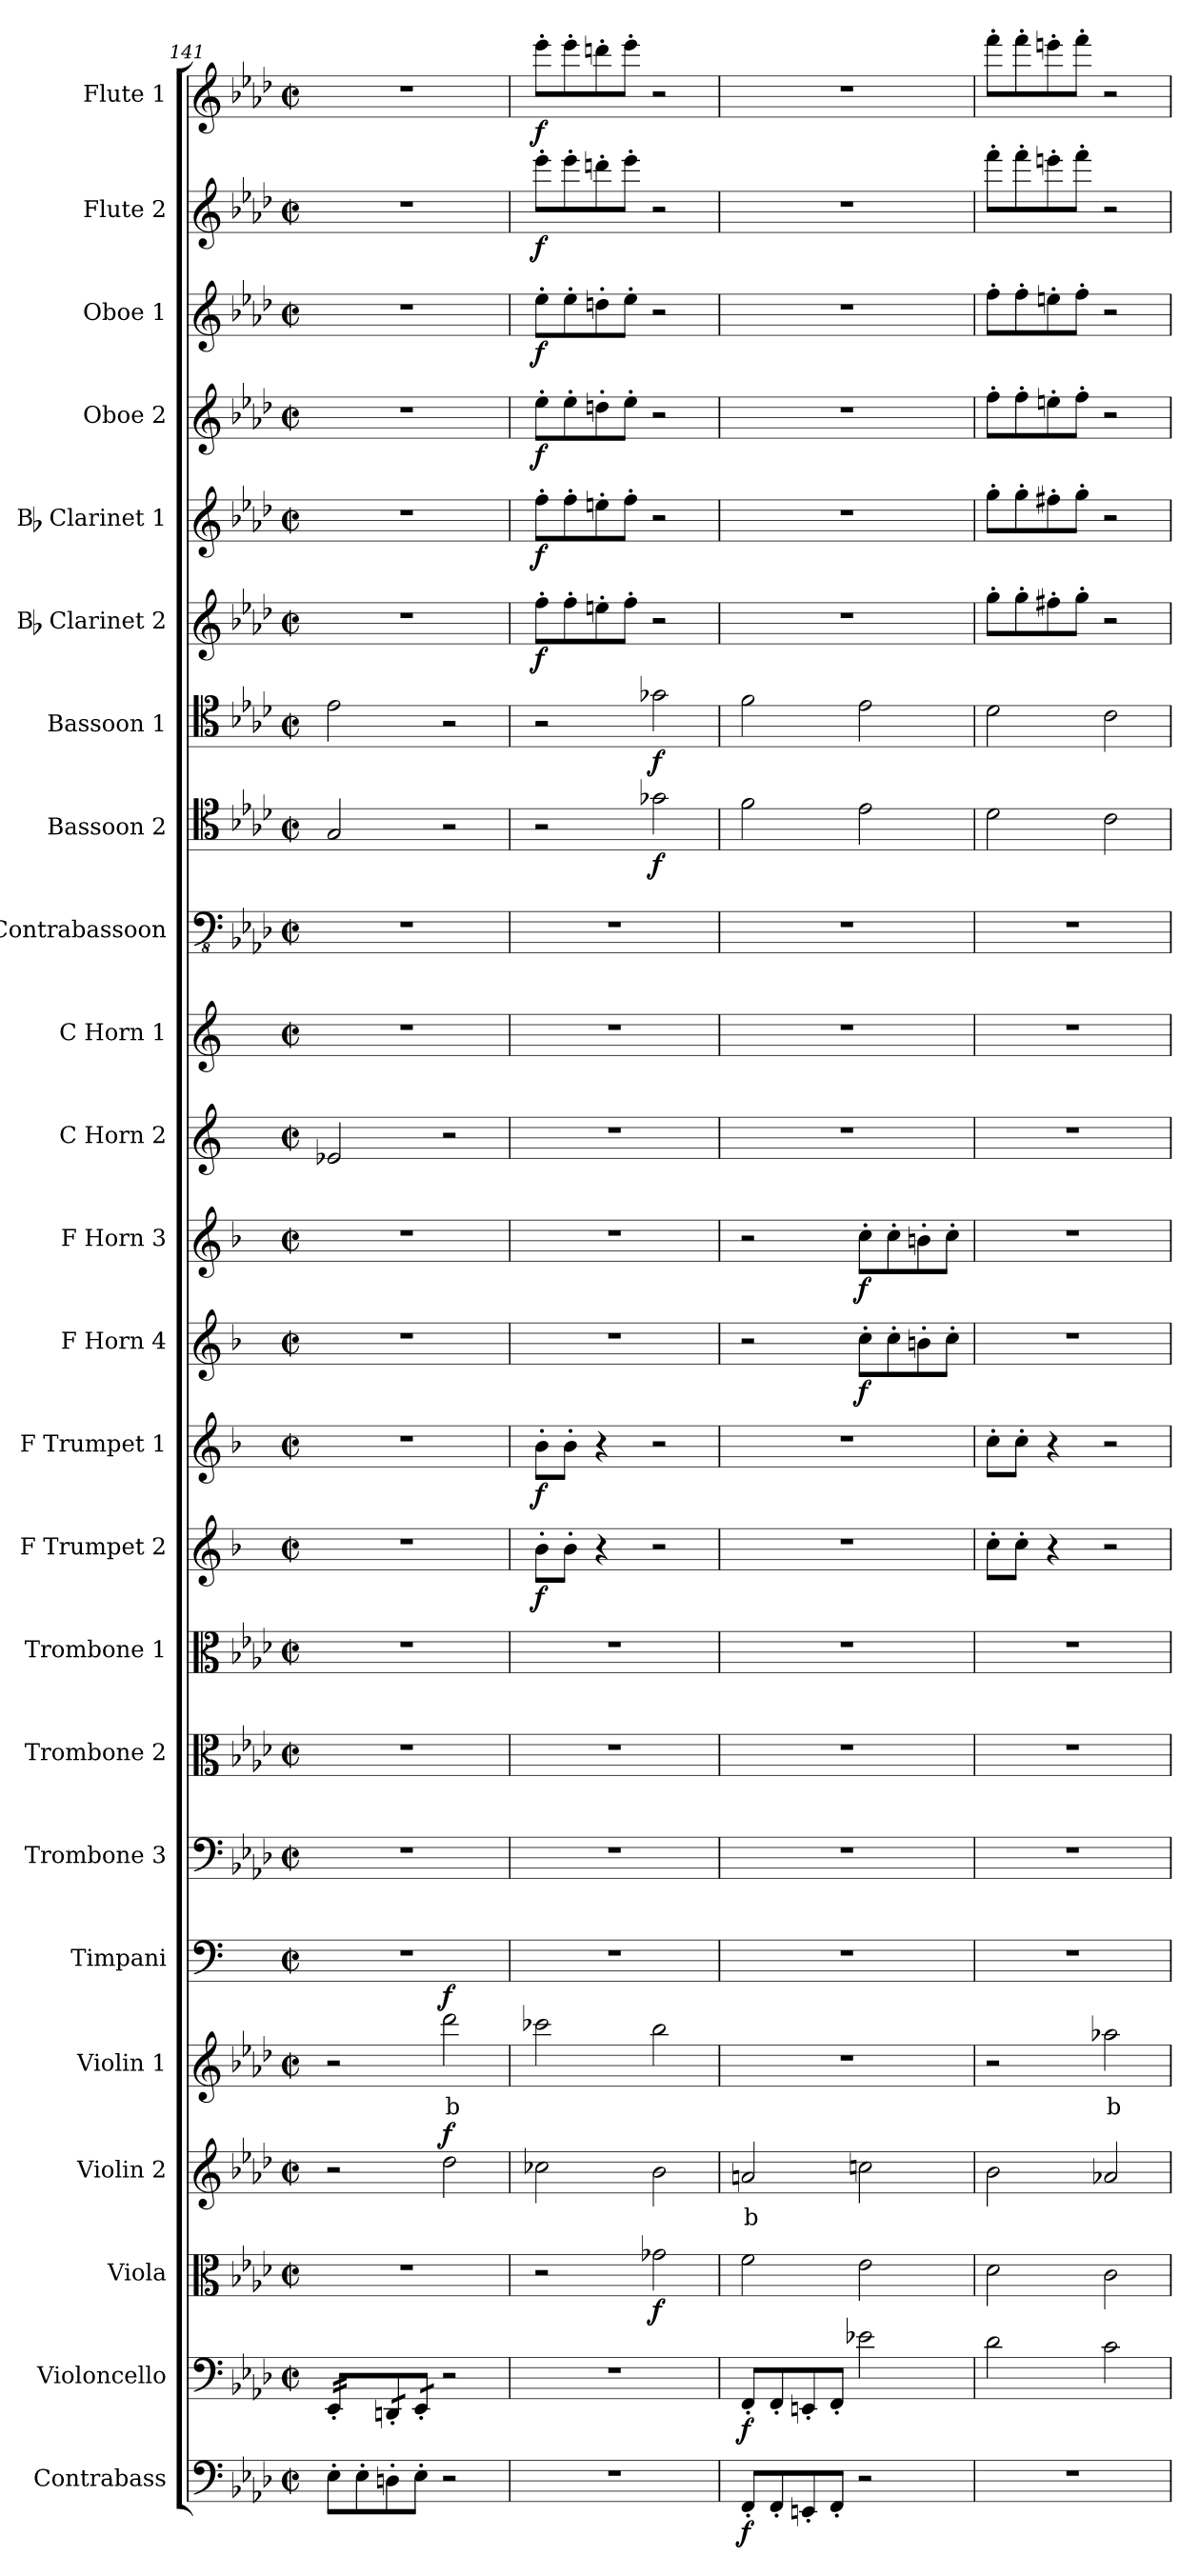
**kern	**dynam	**kern	**dynam	**kern	**dynam	**kern	**text	**dynam	**kern	**text	**dynam	**kern	**kern	**kern	**kern	**kern	**dynam	**kern	**dynam	**kern	**dynam	**kern	**dynam	**kern	**kern	**kern	**kern	**dynam	**kern	**dynam	**kern	**dynam	**kern	**dynam	**kern	**dynam	**kern	**dynam	**kern	**dynam	**kern	**dynam
*part24	*part24	*part23	*part23	*part22	*part22	*part21	*part21	*part21	*part20	*part20	*part20	*part19	*part18	*part17	*part16	*part15	*part15	*part14	*part14	*part13	*part13	*part12	*part12	*part11	*part10	*part9	*part8	*part8	*part7	*part7	*part6	*part6	*part5	*part5	*part4	*part4	*part3	*part3	*part2	*part2	*part1	*part1
*staff24	*staff24	*staff23	*staff23	*staff22	*staff22	*staff21	*staff21	*staff21	*staff20	*staff20	*staff20	*staff19	*staff18	*staff17	*staff16	*staff15	*staff15	*staff14	*staff14	*staff13	*staff13	*staff12	*staff12	*staff11	*staff10	*staff9	*staff8	*staff8	*staff7	*staff7	*staff6	*staff6	*staff5	*staff5	*staff4	*staff4	*staff3	*staff3	*staff2	*staff2	*staff1	*staff1
*I"Contrabass	*	*I"Violoncello	*	*I"Viola	*	*I"Violin 2	*	*	*I"Violin 1	*	*	*I"Timpani	*I"Trombone 3	*I"Trombone 2	*I"Trombone 1	*I"F Trumpet 2	*	*I"F Trumpet 1	*	*I"F Horn 4	*	*I"F Horn 3	*	*I"C Horn 2	*I"C Horn 1	*I"Contrabassoon	*I"Bassoon 2	*	*I"Bassoon 1	*	*I"Bb Clarinet 2	*	*I"Bb Clarinet 1	*	*I"Oboe 2	*	*I"Oboe 1	*	*I"Flute 2	*	*I"Flute 1	*
*I'Cb	*	*I'Vc	*	*I'Vla	*	*I'Vln 2	*	*	*I'Vln 1	*	*	*I'Timp	*I'Trb 3	*I'Trb 2	*I'Trb 1	*I'Tpt 2	*	*I'Tpt 1	*	*I'Hn 4	*	*I'Hn 3	*	*I'Hn 2	*I'Hn 1	*I'C Bsn	*I'Bsn 2	*	*I'Bsn 1	*	*I'Cl 2	*	*I'Cl 1	*	*I'Ob 2	*	*I'Ob 1	*	*I'Fl 2	*	*I'Fl 1	*
*clefF4	*	*clefF4	*	*clefC3	*	*clefG2	*	*	*clefG2	*	*	*clefF4	*clefF4	*clefC3	*clefC3	*clefG2	*	*clefG2	*	*clefG2	*	*clefG2	*	*clefG2	*clefG2	*clefFv4	*clefC4	*	*clefC4	*	*clefG2	*	*clefG2	*	*clefG2	*	*clefG2	*	*clefG2	*	*clefG2	*
*ITrd7c12	*	*	*	*	*	*	*	*	*	*	*	*	*	*	*	*ITrd-3c-5	*	*ITrd-3c-5	*	*ITrd4c7	*	*ITrd4c7	*	*ITrd7c12	*ITrd7c12	*	*	*	*	*	*ITrd1c2	*	*ITrd1c2	*	*	*	*	*	*	*	*	*
*k[b-e-a-d-]	*	*k[b-e-a-d-]	*	*k[b-e-a-d-]	*	*k[b-e-a-d-]	*	*	*k[b-e-a-d-]	*	*	*k[]	*k[b-e-a-d-]	*k[b-e-a-d-]	*k[b-e-a-d-]	*k[b-e-]	*	*k[b-e-]	*	*k[b-e-]	*	*k[b-e-]	*	*k[]	*k[]	*k[b-e-a-d-]	*k[b-e-a-d-]	*	*k[b-e-a-d-]	*	*k[b-e-a-d-g-c-]	*	*k[b-e-a-d-g-c-]	*	*k[b-e-a-d-]	*	*k[b-e-a-d-]	*	*k[b-e-a-d-]	*	*k[b-e-a-d-]	*
*M4/4	*	*M4/4	*	*M4/4	*	*M4/4	*	*	*M4/4	*	*	*M4/4	*M4/4	*M4/4	*M4/4	*M4/4	*	*M4/4	*	*M4/4	*	*M4/4	*	*M4/4	*M4/4	*M4/4	*M4/4	*	*M4/4	*	*M4/4	*	*M4/4	*	*M4/4	*	*M4/4	*	*M4/4	*	*M4/4	*
*met(c|)	*	*met(c|)	*	*met(c|)	*	*met(c|)	*	*	*met(c|)	*	*	*met(c|)	*met(c|)	*met(c|)	*met(c|)	*met(c|)	*	*met(c|)	*	*met(c|)	*	*met(c|)	*	*met(c|)	*met(c|)	*met(c|)	*met(c|)	*	*met(c|)	*	*met(c|)	*	*met(c|)	*	*met(c|)	*	*met(c|)	*	*met(c|)	*	*met(c|)	*
=141	=141	=141	=141	=141	=141	=141	=141	=141	=141	=141	=141	=141	=141	=141	=141	=141	=141	=141	=141	=141	=141	=141	=141	=141	=141	=141	=141	=141	=141	=141	=141	=141	=141	=141	=141	=141	=141	=141	=141	=141	=141	=141
*	*	*tremolo	*	*	*	*	*	*	*	*	*	*	*	*	*	*	*	*	*	*	*	*	*	*	*	*	*	*	*	*	*	*	*	*	*	*	*	*	*	*	*	*
8EE-'\L	.	16EE-'/LL	.	1r	.	2r	.	.	2r	.	.	1r	1r	1r	1r	1r	.	1r	.	1r	.	1r	.	2E-X/	1r	1r	2G/	.	2e-\	.	1r	.	1r	.	1r	.	1r	.	1r	.	1r	.
.	.	16EE-'/	.	.	.	.	.	.	.	.	.	.	.	.	.	.	.	.	.	.	.	.	.	.	.	.	.	.	.	.	.	.	.	.	.	.	.	.	.	.	.	.
8EE-'\	.	16EE-'/	.	.	.	.	.	.	.	.	.	.	.	.	.	.	.	.	.	.	.	.	.	.	.	.	.	.	.	.	.	.	.	.	.	.	.	.	.	.	.	.
.	.	16EE-'/	.	.	.	.	.	.	.	.	.	.	.	.	.	.	.	.	.	.	.	.	.	.	.	.	.	.	.	.	.	.	.	.	.	.	.	.	.	.	.	.
8DDn'\	.	16DDn'/	.	.	.	.	.	.	.	.	.	.	.	.	.	.	.	.	.	.	.	.	.	.	.	.	.	.	.	.	.	.	.	.	.	.	.	.	.	.	.	.
.	.	16DDn'/	.	.	.	.	.	.	.	.	.	.	.	.	.	.	.	.	.	.	.	.	.	.	.	.	.	.	.	.	.	.	.	.	.	.	.	.	.	.	.	.
8EE-'\J	.	16EE-'/	.	.	.	.	.	.	.	.	.	.	.	.	.	.	.	.	.	.	.	.	.	.	.	.	.	.	.	.	.	.	.	.	.	.	.	.	.	.	.	.
.	.	16EE-'/JJ	.	.	.	.	.	.	.	.	.	.	.	.	.	.	.	.	.	.	.	.	.	.	.	.	.	.	.	.	.	.	.	.	.	.	.	.	.	.	.	.
*	*	*Xtremolo	*	*	*	*	*	*	*	*	*	*	*	*	*	*	*	*	*	*	*	*	*	*	*	*	*	*	*	*	*	*	*	*	*	*	*	*	*	*	*	*
!	!	!	!	!	!	!	!	!LO:DY:b	!	!LO:LY:b:color=#FF0000	!LO:DY:b	!	!	!	!	!	!	!	!	!	!	!	!	!	!	!	!	!	!	!	!	!	!	!	!	!	!	!	!	!	!	!
2r	.	2r	.	.	.	2dd-\	.	f	2ddd-\	b	f	.	.	.	.	.	.	.	.	.	.	.	.	2r	.	.	2r	.	2r	.	.	.	.	.	.	.	.	.	.	.	.	.
=142	=142	=142	=142	=142	=142	=142	=142	=142	=142	=142	=142	=142	=142	=142	=142	=142	=142	=142	=142	=142	=142	=142	=142	=142	=142	=142	=142	=142	=142	=142	=142	=142	=142	=142	=142	=142	=142	=142	=142	=142	=142	=142
!	!	!	!	!	!	!	!	!	!	!	!	!	!	!	!	!	!LO:DY:b	!	!LO:DY:b	!	!	!	!	!	!	!	!	!	!	!	!	!LO:DY:b	!	!LO:DY:b	!	!LO:DY:b	!	!LO:DY:b	!	!LO:DY:b	!	!LO:DY:b
1r	.	1r	.	2r	.	2cc-X\	.	.	2ccc-X\	.	.	1r	1r	1r	1r	8ee-'\L	f	8ee-'\L	f	1r	.	1r	.	1r	1r	1r	2r	.	2r	.	8ee-'\L	f	8ee-'\L	f	8ee-'\L	f	8ee-'\L	f	8eee-'\L	f	8eee-'\L	f
.	.	.	.	.	.	.	.	.	.	.	.	.	.	.	.	8ee-'\J	.	8ee-'\J	.	.	.	.	.	.	.	.	.	.	.	.	8ee-'\	.	8ee-'\	.	8ee-'\	.	8ee-'\	.	8eee-'\	.	8eee-'\	.
.	.	.	.	.	.	.	.	.	.	.	.	.	.	.	.	4r	.	4r	.	.	.	.	.	.	.	.	.	.	.	.	8ddn'\	.	8ddn'\	.	8ddn'\	.	8ddn'\	.	8dddn'\	.	8dddn'\	.
.	.	.	.	.	.	.	.	.	.	.	.	.	.	.	.	.	.	.	.	.	.	.	.	.	.	.	.	.	.	.	8ee-'\J	.	8ee-'\J	.	8ee-'\J	.	8ee-'\J	.	8eee-'\J	.	8eee-'\J	.
!	!	!	!	!	!LO:DY:b	!	!	!	!	!	!	!	!	!	!	!	!	!	!	!	!	!	!	!	!	!	!	!LO:DY:b	!	!LO:DY:b	!	!	!	!	!	!	!	!	!	!	!	!
.	.	.	.	2g-X\	f	2b-\	.	.	2bb-\	.	.	.	.	.	.	2r	.	2r	.	.	.	.	.	.	.	.	2g-X\	f	2g-X\	f	2r	.	2r	.	2r	.	2r	.	2r	.	2r	.
=143	=143	=143	=143	=143	=143	=143	=143	=143	=143	=143	=143	=143	=143	=143	=143	=143	=143	=143	=143	=143	=143	=143	=143	=143	=143	=143	=143	=143	=143	=143	=143	=143	=143	=143	=143	=143	=143	=143	=143	=143	=143	=143
!	!LO:DY:b	!	!LO:DY:b	!	!	!	!LO:LY:b:color=#FF0000	!	!	!	!	!	!	!	!	!	!	!	!	!	!	!	!	!	!	!	!	!	!	!	!	!	!	!	!	!	!	!	!	!	!	!
8FFF'/L	f	8FF'/L	f	2f\	.	2an/	b	.	1r	.	.	1r	1r	1r	1r	1r	.	1r	.	2r	.	2r	.	1r	1r	1r	2f\	.	2f\	.	1r	.	1r	.	1r	.	1r	.	1r	.	1r	.
8FFF'/	.	8FF'/	.	.	.	.	.	.	.	.	.	.	.	.	.	.	.	.	.	.	.	.	.	.	.	.	.	.	.	.	.	.	.	.	.	.	.	.	.	.	.	.
8EEEn'/	.	8EEn'/	.	.	.	.	.	.	.	.	.	.	.	.	.	.	.	.	.	.	.	.	.	.	.	.	.	.	.	.	.	.	.	.	.	.	.	.	.	.	.	.
8FFF'/J	.	8FF'/J	.	.	.	.	.	.	.	.	.	.	.	.	.	.	.	.	.	.	.	.	.	.	.	.	.	.	.	.	.	.	.	.	.	.	.	.	.	.	.	.
!	!	!	!	!	!	!	!	!	!	!	!	!	!	!	!	!	!	!	!	!	!LO:DY:b	!	!LO:DY:b	!	!	!	!	!	!	!	!	!	!	!	!	!	!	!	!	!	!	!
2r	.	2e-X\	.	2e-\	.	2ccn\	.	.	.	.	.	.	.	.	.	.	.	.	.	8f'\L	f	8f'\L	f	.	.	.	2e-\	.	2e-\	.	.	.	.	.	.	.	.	.	.	.	.	.
.	.	.	.	.	.	.	.	.	.	.	.	.	.	.	.	.	.	.	.	8f'\	.	8f'\	.	.	.	.	.	.	.	.	.	.	.	.	.	.	.	.	.	.	.	.
.	.	.	.	.	.	.	.	.	.	.	.	.	.	.	.	.	.	.	.	8en'\	.	8en'\	.	.	.	.	.	.	.	.	.	.	.	.	.	.	.	.	.	.	.	.
.	.	.	.	.	.	.	.	.	.	.	.	.	.	.	.	.	.	.	.	8f'\J	.	8f'\J	.	.	.	.	.	.	.	.	.	.	.	.	.	.	.	.	.	.	.	.
=144	=144	=144	=144	=144	=144	=144	=144	=144	=144	=144	=144	=144	=144	=144	=144	=144	=144	=144	=144	=144	=144	=144	=144	=144	=144	=144	=144	=144	=144	=144	=144	=144	=144	=144	=144	=144	=144	=144	=144	=144	=144	=144
1r	.	2d-\	.	2d-\	.	2b-\	.	.	2r	.	.	1r	1r	1r	1r	8ff'\L	.	8ff'\L	.	1r	.	1r	.	1r	1r	1r	2d-\	.	2d-\	.	8ff'\L	.	8ff'\L	.	8ff'\L	.	8ff'\L	.	8fff'\L	.	8fff'\L	.
.	.	.	.	.	.	.	.	.	.	.	.	.	.	.	.	8ff'\J	.	8ff'\J	.	.	.	.	.	.	.	.	.	.	.	.	8ff'\	.	8ff'\	.	8ff'\	.	8ff'\	.	8fff'\	.	8fff'\	.
.	.	.	.	.	.	.	.	.	.	.	.	.	.	.	.	4r	.	4r	.	.	.	.	.	.	.	.	.	.	.	.	8een'\	.	8een'\	.	8een'\	.	8een'\	.	8eeen'\	.	8eeen'\	.
.	.	.	.	.	.	.	.	.	.	.	.	.	.	.	.	.	.	.	.	.	.	.	.	.	.	.	.	.	.	.	8ff'\J	.	8ff'\J	.	8ff'\J	.	8ff'\J	.	8fff'\J	.	8fff'\J	.
!	!	!	!	!	!	!	!	!	!	!LO:LY:b:color=#FF0000	!	!	!	!	!	!	!	!	!	!	!	!	!	!	!	!	!	!	!	!	!	!	!	!	!	!	!	!	!	!	!	!
.	.	2c\	.	2c\	.	2a-X/	.	.	2aa-X\	b	.	.	.	.	.	2r	.	2r	.	.	.	.	.	.	.	.	2c\	.	2c\	.	2r	.	2r	.	2r	.	2r	.	2r	.	2r	.
=	=	=	=	=	=	=	=	=	=	=	=	=	=	=	=	=	=	=	=	=	=	=	=	=	=	=	=	=	=	=	=	=	=	=	=	=	=	=	=	=	=	=
*-	*-	*-	*-	*-	*-	*-	*-	*-	*-	*-	*-	*-	*-	*-	*-	*-	*-	*-	*-	*-	*-	*-	*-	*-	*-	*-	*-	*-	*-	*-	*-	*-	*-	*-	*-	*-	*-	*-	*-	*-	*-	*-
